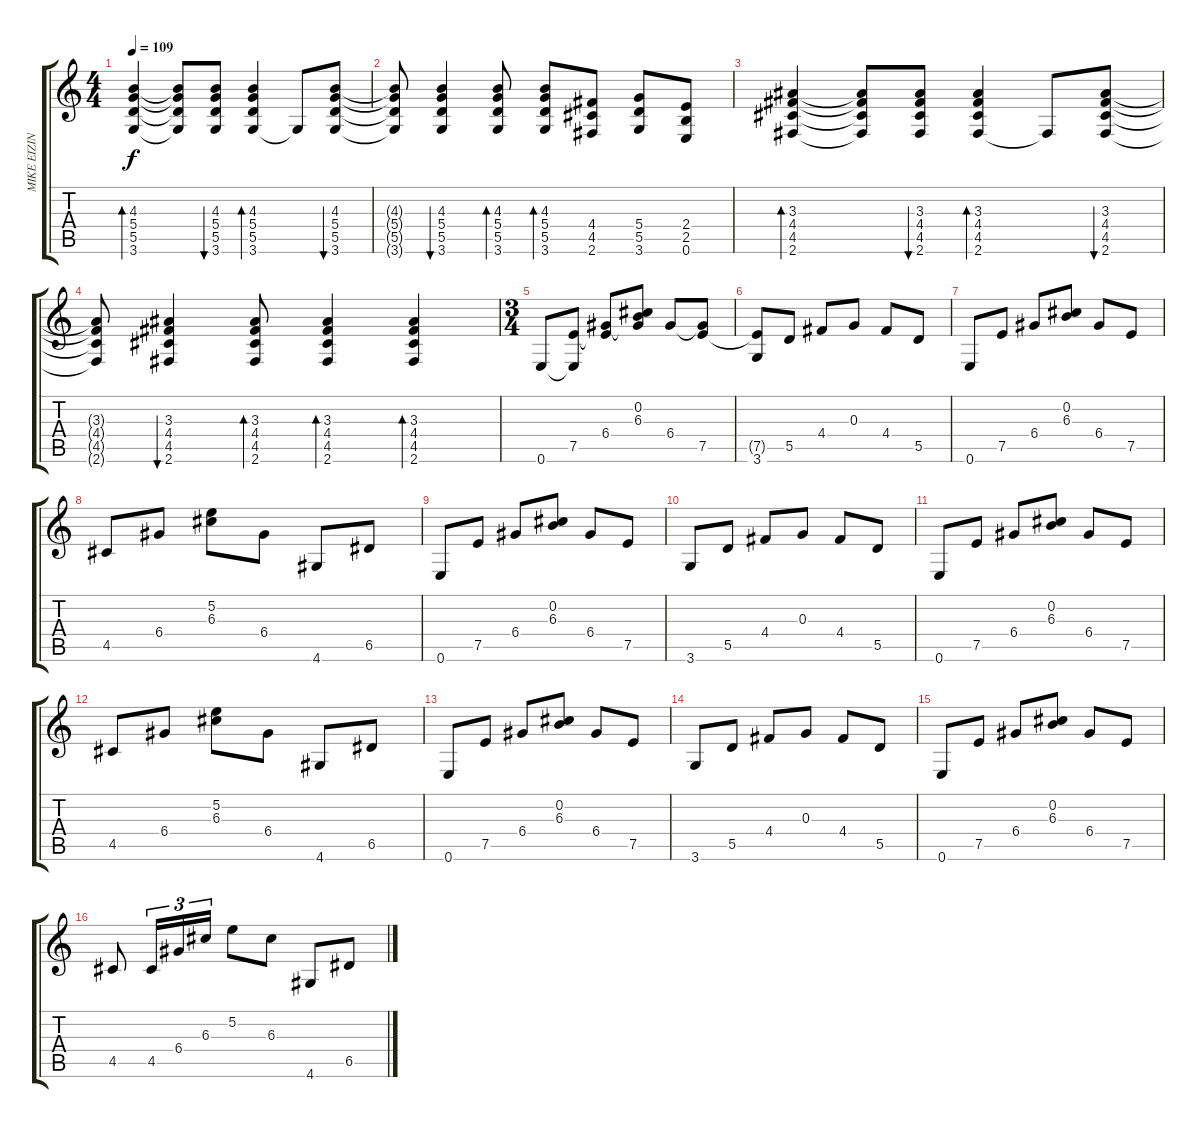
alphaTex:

\track ("MIKE EIZINGER" "MIKE EIZIN") {instrument acousticguitarsteel}
\staff {score tabs}
\tuning (E4 B3 G3 D3 A2 E2) {hide}
\ts (4 4)
\tempo 109
\clef g2
\ks c
(4.3 5.4 5.5 3.6).4{bd 120 dy f} (4.3{t} 5.4{t} 5.5{t} 3.6{t}).8 (4.3 5.4 5.5 3.6).8{bu 60} (4.3 5.4 5.5 3.6).4{bd 120} 3.6{t}.8 (4.3 5.4 5.5 3.6).8{bu 120} |
(4.3{t} 5.4{t} 5.5{t} 3.6{t}).8 (4.3 5.4 5.5 3.6).4{bu 120} (4.3 5.4 5.5 3.6).8{bd 120} (4.3 5.4 5.5 3.6).8{bd 120} (4.4 4.5 2.6).8 (5.4 5.5 3.6).8 (2.4 2.5 0.6).8 |
(3.3 4.4 4.5 2.6).4{bd 120} (3.3{t} 4.4{t} 4.5{t} 2.6{t}).8 (3.3 4.4 4.5 2.6).8{bu 60} (3.3 4.4 4.5 2.6).4{bd 120} 2.6{t}.8 (3.3 4.4 4.5 2.6).8{bu 120} |
(3.3{t} 4.4{t} 4.5{t} 2.6{t}).8 (3.3 4.4 4.5 2.6).4{bu 120} (3.3 4.4 4.5 2.6).8{bd 120} (3.3 4.4 4.5 2.6).4{bd 120} (3.3 4.4 4.5 2.6).4{bd 240} |
\ts (3 4)
0.6.8 (7.5 0.6{t}).8 (6.4 7.5{t}).8 (0.2 6.3 6.4{t}).8 6.4.8 (6.4{t} 7.5).8 |
(7.5{t} 3.6).8 5.5.8 4.4.8 0.3.8 4.4.8 5.5.8 |
0.6.8 7.5.8 6.4.8 (0.2 6.3).8 6.4.8 7.5.8 |
4.5.8 6.4.8 (5.2 6.3).8 6.4.8 4.6.8 6.5.8 |
0.6.8 7.5.8 6.4.8 (0.2 6.3).8 6.4.8 7.5.8 |
3.6.8 5.5.8 4.4.8 0.3.8 4.4.8 5.5.8 |
0.6.8 7.5.8 6.4.8 (0.2 6.3).8 6.4.8 7.5.8 |
4.5.8 6.4.8 (5.2 6.3).8 6.4.8 4.6.8 6.5.8 |
0.6.8 7.5.8 6.4.8 (0.2 6.3).8 6.4.8 7.5.8 |
3.6.8 5.5.8 4.4.8 0.3.8 4.4.8 5.5.8 |
0.6.8 7.5.8 6.4.8 (0.2 6.3).8 6.4.8 7.5.8 |
4.5.8 4.5.16{tu (3 2)} 6.4.16{tu (3 2)} 6.3.16{tu (3 2)} 5.2.8 6.3.8 4.6.8 6.5.8
